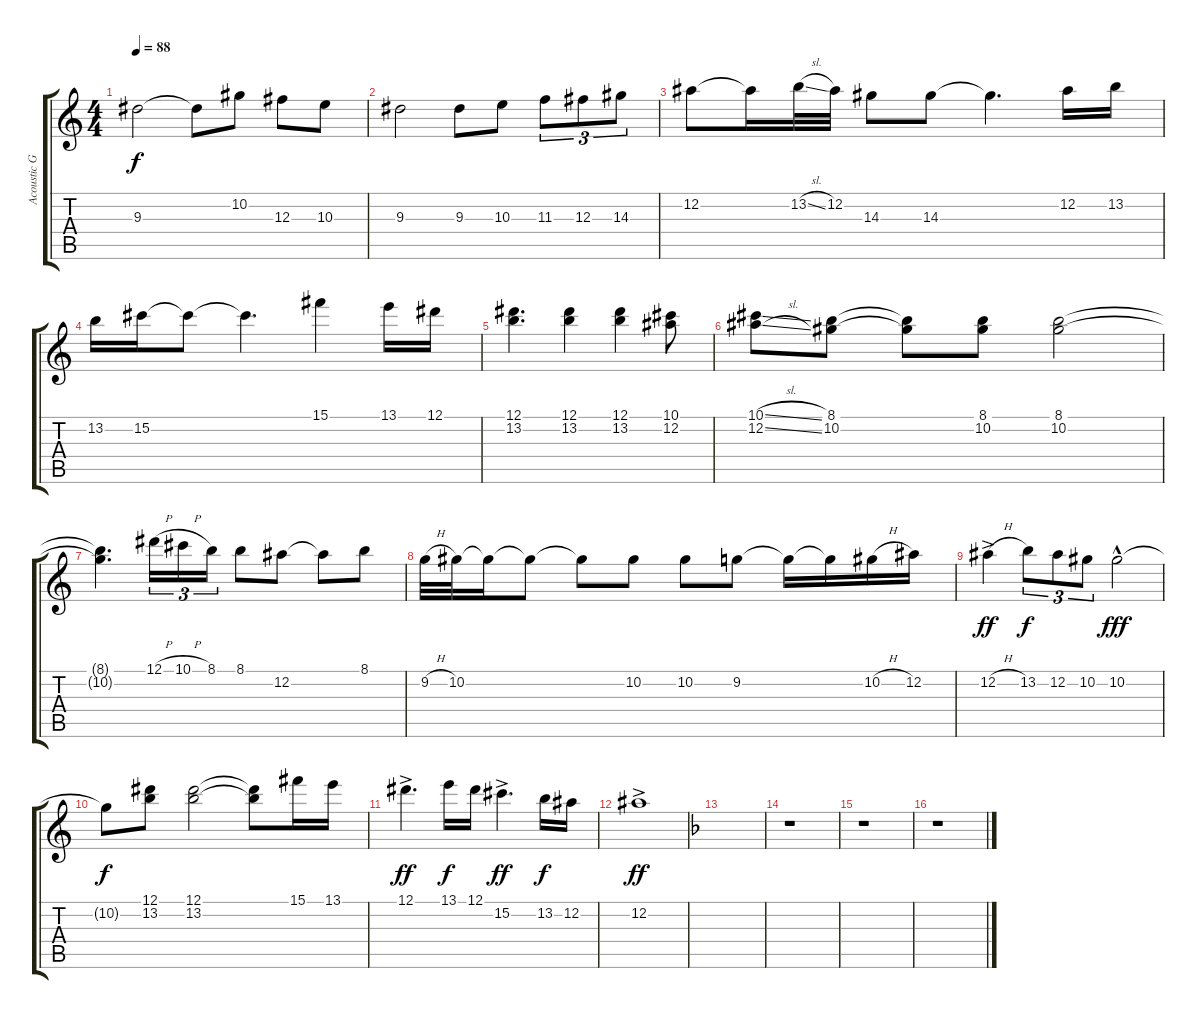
\track ("Acoustic Guitar 2" "Acoustic G") {instrument acousticguitarsteel}
\staff {score tabs}
\tuning (Eb4 Bb3 Gb3 Db3 Ab2 Eb2) {hide}
\ts (4 4)
\tempo 88
\clef g2
\ks aminor
9.3.2{dy f} 9.3{t}.8 10.2.8 12.3.8 10.3.8 |
9.3.2 9.3.8 10.3.8 11.3.8{tu (3 2)} 12.3.8{tu (3 2)} 14.3.8{tu (3 2)} |
12.2.8 12.2{t}.16 13.2{sl}.32 12.2.32 14.3.8 14.3.8 14.3{t}.4{d} 12.2.16 13.2.16 |
13.2.16 15.2.16 15.2{t}.8 15.2{t}.4{d} 15.1.4 13.1.16 12.1.16 |
(12.1 13.2).4{d} (12.1 13.2).4 (12.1 13.2).4 (10.1 12.2).8 |
(10.1{sl} 12.2{sl}).8 (8.1 10.2).8 (8.1{t} 10.2{t}).8 (8.1 10.2).8 (8.1 10.2).2 |
(8.1{t} 10.2{t}).4{d} 12.1{h}.16{tu (3 2)} 10.1{h}.16{tu (3 2)} 8.1.16{tu (3 2)} 8.1.8 12.2.8 12.2{t}.8 8.1.8 |
9.2{h}.32 10.2.32 10.2{t}.16 10.2{t}.8 10.2{t}.8 10.2.8 10.2.8 9.2.8 9.2{t}.16 9.2{t}.16 10.2{h}.16 12.2.16 |
12.2{h ac}.4{dy ff} 13.2.8{tu (3 2) dy f} 12.2.8{tu (3 2)} 10.2.8{tu (3 2)} 10.2{hac}.2{dy fff} |
10.2{t}.8{dy f} (12.1 13.2).8 (12.1 13.2).2 (12.1{t} 13.2{t}).8 15.1.16 13.1.16 |
12.1{ac}.4{d dy ff} 13.1.16{dy f} 12.1.16 15.2{ac}.4{d dy ff} 13.2.16{dy f} 12.2.16 |
12.2{ac}.1{dy ff} |
\ks f
|
r.1 |
r.1 |
r.1
